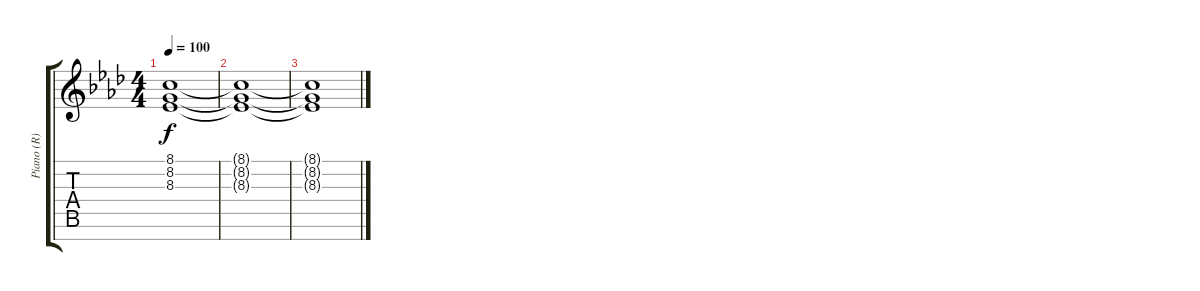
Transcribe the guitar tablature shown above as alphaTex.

\track ("Piano (R)" "Piano (R)") {instrument acousticgrandpiano}
\staff {score tabs}
\tuning (E4 B3 G3 D3 A2 E2 B1) {hide}
\ts (4 4)
\tempo 100
\clef g2
\ks ab
(8.1 8.2 8.3).1{dy f} |
(8.1{t} 8.2{t} 8.3{t}).1 |
(8.1{t} 8.2{t} 8.3{t}).1
